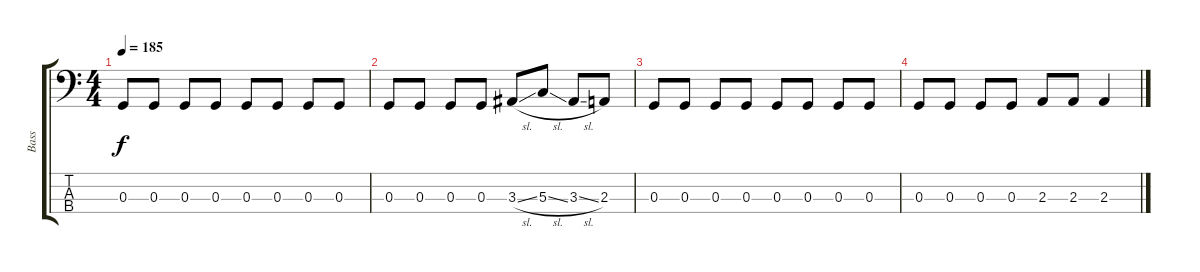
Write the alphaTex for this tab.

\track ("Bass" "Bass") {instrument electricbassfinger}
\staff {score tabs}
\tuning (F2 C2 G1 D1) {hide}
\ts (4 4)
\tempo 185
\clef f4
\ks c
0.3.8{dy f} 0.3.8 0.3.8 0.3.8 0.3.8 0.3.8 0.3.8 0.3.8 |
0.3.8 0.3.8 0.3.8 0.3.8 3.3{sl}.8 5.3{sl}.8 3.3{sl}.8 2.3.8 |
0.3.8 0.3.8 0.3.8 0.3.8 0.3.8 0.3.8 0.3.8 0.3.8 |
0.3.8 0.3.8 0.3.8 0.3.8 2.3.8 2.3.8 2.3.4
